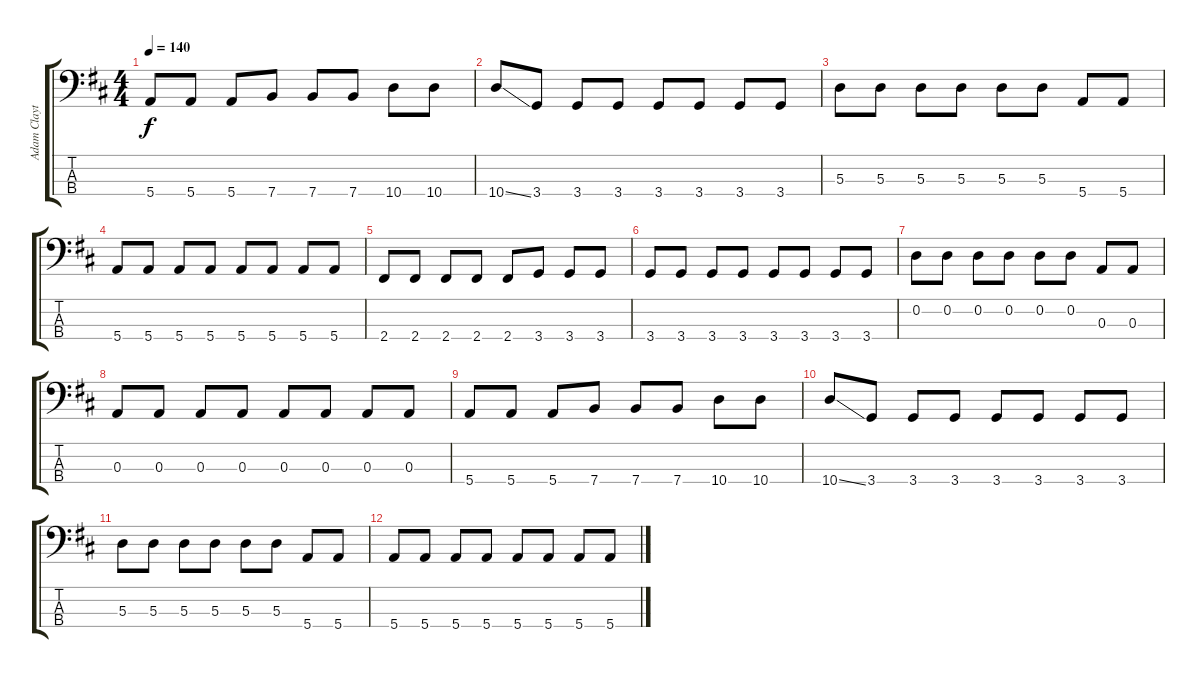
\track ("Adam Clayton - Bass [Finger]" "Adam Clayt") {instrument electricbassfinger}
\staff {score tabs}
\tuning (G2 D2 A1 E1) {hide}
\ts (4 4)
\tempo 140
\clef f4
\ks d
5.4.8{dy f} 5.4.8 5.4.8 7.4.8 7.4.8 7.4.8 10.4.8 10.4.8 |
10.4{ss}.8 3.4.8 3.4.8 3.4.8 3.4.8 3.4.8 3.4.8 3.4.8 |
5.3.8 5.3.8 5.3.8 5.3.8 5.3.8 5.3.8 5.4.8 5.4.8 |
5.4.8 5.4.8 5.4.8 5.4.8 5.4.8 5.4.8 5.4.8 5.4.8 |
2.4.8 2.4.8 2.4.8 2.4.8 2.4.8 3.4.8 3.4.8 3.4.8 |
3.4.8 3.4.8 3.4.8 3.4.8 3.4.8 3.4.8 3.4.8 3.4.8 |
0.2.8 0.2.8 0.2.8 0.2.8 0.2.8 0.2.8 0.3.8 0.3.8 |
0.3.8 0.3.8 0.3.8 0.3.8 0.3.8 0.3.8 0.3.8 0.3.8 |
5.4.8 5.4.8 5.4.8 7.4.8 7.4.8 7.4.8 10.4.8 10.4.8 |
10.4{ss}.8 3.4.8 3.4.8 3.4.8 3.4.8 3.4.8 3.4.8 3.4.8 |
5.3.8 5.3.8 5.3.8 5.3.8 5.3.8 5.3.8 5.4.8 5.4.8 |
5.4.8 5.4.8 5.4.8 5.4.8 5.4.8 5.4.8 5.4.8 5.4.8
